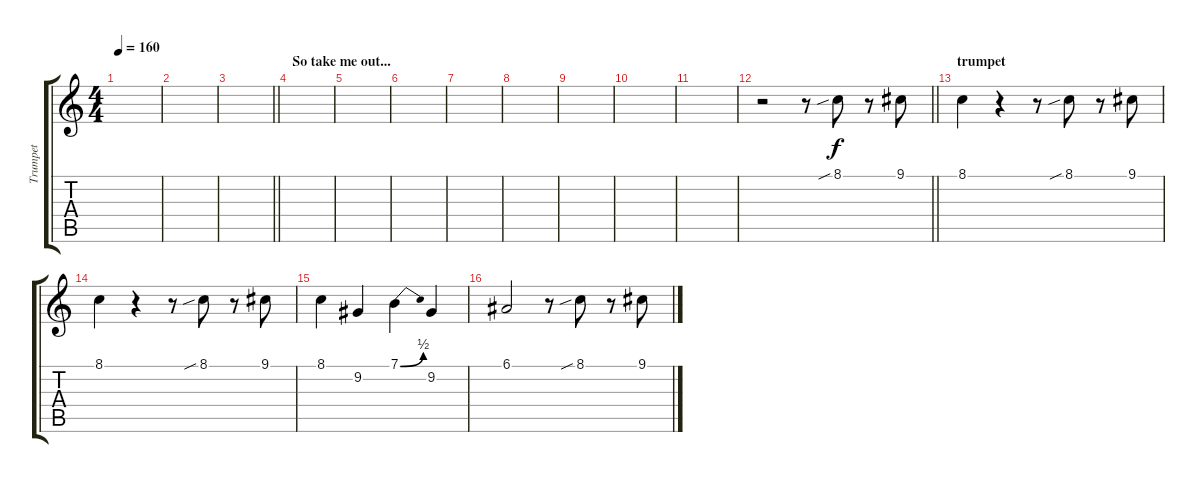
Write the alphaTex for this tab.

\track ("Trumpet" "Trumpet") {instrument trumpet}
\staff {score tabs}
\tuning (E4 B3 G3 D3 A2 E2) {hide}
\ts (4 4)
\tempo 160
\clef g2
\ks c
|
|
\barLineRight lightlight
|
\section ("" "So take me out...")
|
|
|
|
|
|
|
|
\barLineRight lightlight
r.2 r.8 8.1{sib}.8 r.8 9.1.8 |
\section ("" "trumpet")
8.1.4 r.4 r.8 8.1{sib}.8 r.8 9.1.8 |
8.1.4 r.4 r.8 8.1{sib}.8 r.8 9.1.8 |
8.1.4 9.2.4 7.1{be (bend 0 0 60 2)}.4 9.2.4 |
6.1.2 r.8 8.1{sib}.8 r.8 9.1.8
